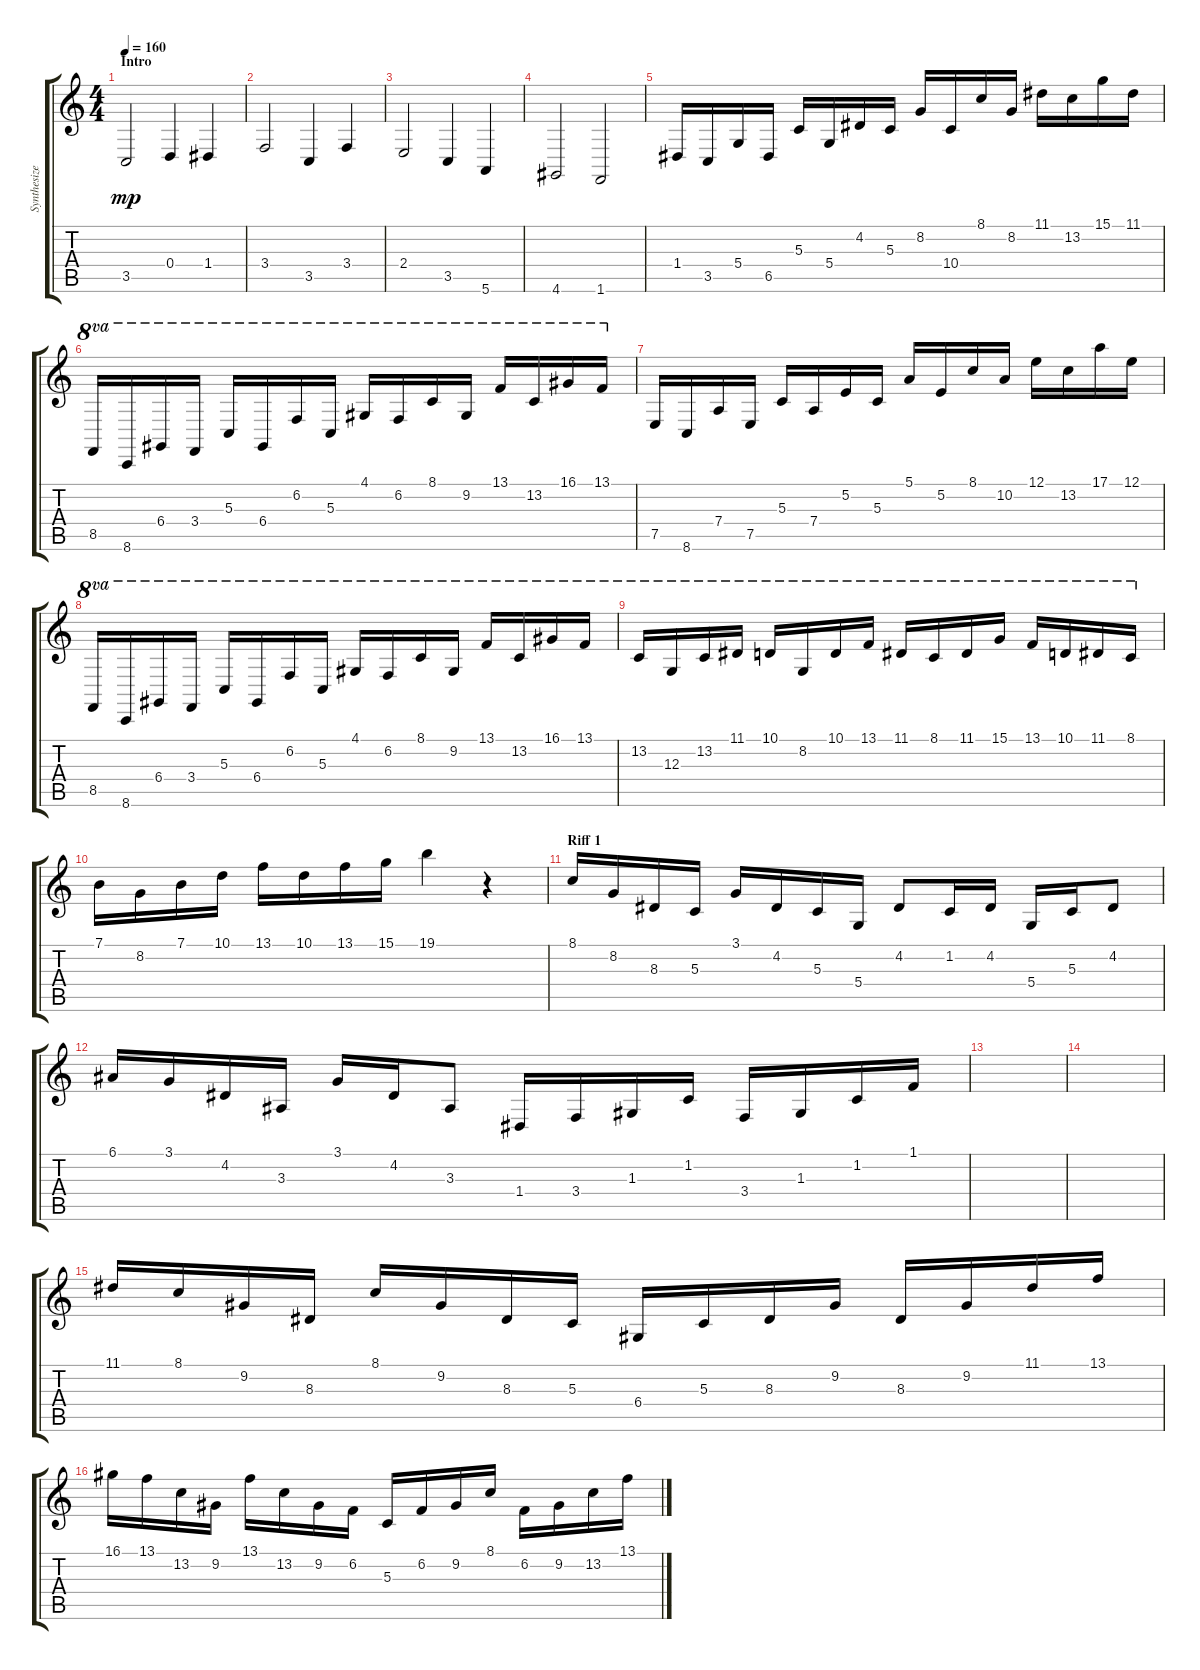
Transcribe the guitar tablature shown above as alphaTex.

\track ("Synthesizer" "Synthesize") {instrument pad8sweep}
\staff {score tabs}
\tuning (E4 B3 G3 D3 A2 E2) {hide}
\ts (4 4)
\section ("" "Intro")
\tempo 160
\clef g2
\ks c
3.5.2{dy mp instrument pad8sweep} 0.4.4 1.4.4 |
3.4.2 3.5.4 3.4.4 |
2.4.2 3.5.4 5.6.4 |
4.6.2 1.6.2 |
1.4.16 3.5.16 5.4.16 6.5.16 5.3.16 5.4.16 4.2.16 5.3.16 8.2.16 10.4.16 8.1.16 8.2.16 11.1.16 13.2.16 15.1.16 11.1.16 |
8.5.16{ot 8va} 8.6.16{ot 8va} 6.4.16{ot 8va} 3.4.16{ot 8va} 5.3.16{ot 8va} 6.4.16{ot 8va} 6.2.16{ot 8va} 5.3.16{ot 8va} 4.1.16{ot 8va} 6.2.16{ot 8va} 8.1.16{ot 8va} 9.2.16{ot 8va} 13.1.16{ot 8va} 13.2.16{ot 8va} 16.1.16{ot 8va} 13.1.16{ot 8va} |
7.5.16 8.6.16 7.4.16 7.5.16 5.3.16 7.4.16 5.2.16 5.3.16 5.1.16 5.2.16 8.1.16 10.2.16 12.1.16 13.2.16 17.1.16 12.1.16 |
8.5.16{ot 8va} 8.6.16{ot 8va} 6.4.16{ot 8va} 3.4.16{ot 8va} 5.3.16{ot 8va} 6.4.16{ot 8va} 6.2.16{ot 8va} 5.3.16{ot 8va} 4.1.16{ot 8va} 6.2.16{ot 8va} 8.1.16{ot 8va} 9.2.16{ot 8va} 13.1.16{ot 8va} 13.2.16{ot 8va} 16.1.16{ot 8va} 13.1.16{ot 8va} |
13.2.16{ot 8va} 12.3.16{ot 8va} 13.2.16{ot 8va} 11.1.16{ot 8va} 10.1.16{ot 8va} 8.2.16{ot 8va} 10.1.16{ot 8va} 13.1.16{ot 8va} 11.1.16{ot 8va} 8.1.16{ot 8va} 11.1.16{ot 8va} 15.1.16{ot 8va} 13.1.16{ot 8va} 10.1.16{ot 8va} 11.1.16{ot 8va} 8.1.16{ot 8va} |
7.1.16 8.2.16 7.1.16 10.1.16 13.1.16 10.1.16 13.1.16 15.1.16 19.1.4 r.4 |
\section ("" "Riff 1")
8.1.16 8.2.16 8.3.16 5.3.16 3.1.16 4.2.16 5.3.16 5.4.16 4.2.8 1.2.16 4.2.16 5.4.16 5.3.16 4.2.8 |
6.1.16 3.1.16 4.2.16 3.3.16 3.1.16 4.2.16 3.3.8 1.4.16 3.4.16 1.3.16 1.2.16 3.4.16 1.3.16 1.2.16 1.1.16 |
|
|
11.1.16 8.1.16 9.2.16 8.3.16 8.1.16 9.2.16 8.3.16 5.3.16 6.4.16 5.3.16 8.3.16 9.2.16 8.3.16 9.2.16 11.1.16 13.1.16 |
16.1.16 13.1.16 13.2.16 9.2.16 13.1.16 13.2.16 9.2.16 6.2.16 5.3.16 6.2.16 9.2.16 8.1.16 6.2.16 9.2.16 13.2.16 13.1.16
